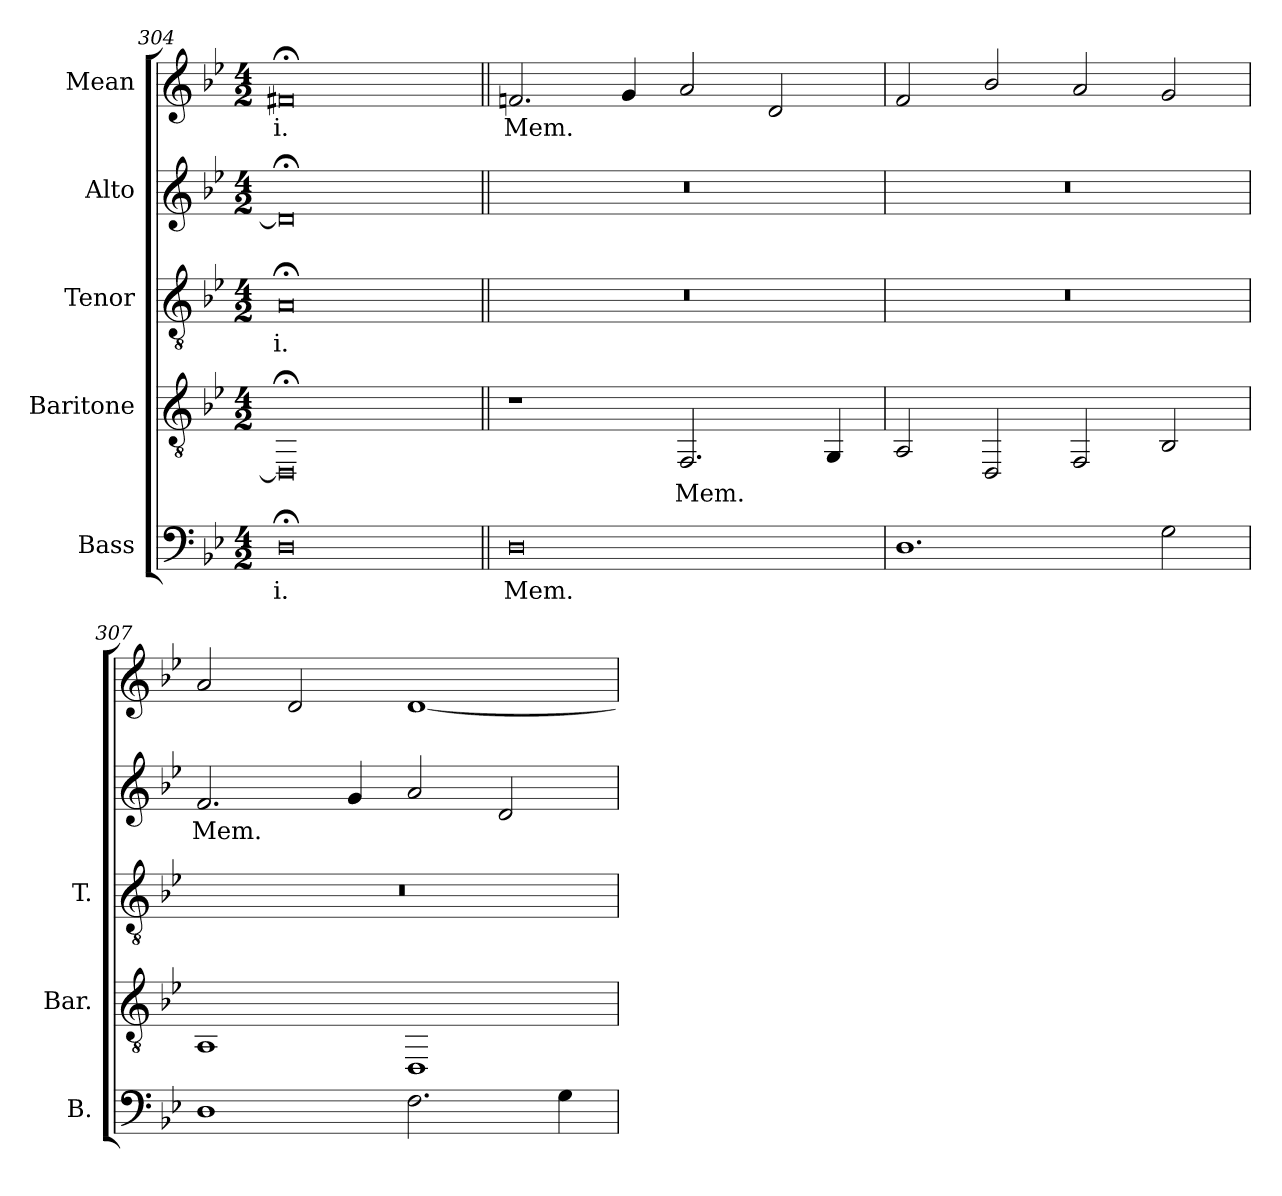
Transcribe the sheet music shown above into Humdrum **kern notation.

**kern	**text	**kern	**text	**kern	**text	**kern	**text	**kern	**text
*part5	*part5	*part4	*part4	*part3	*part3	*part2	*part2	*part1	*part1
*staff5	*staff5	*staff4	*staff4	*staff3	*staff3	*staff2	*staff2	*staff1	*staff1
*I"Bass	*	*I"Baritone	*	*I"Tenor	*	*I"Alto	*	*I"Mean	*
*I'B.	*	*I'Bar.	*	*I'T.	*	*	*	*	*
*clefF4	*	*clefGv2	*	*clefGv2	*	*clefG2	*	*clefG2	*
*	*	*	*	*ITrd7c12	*	*	*	*	*
*k[b-e-]	*	*k[b-e-]	*	*k[b-e-]	*	*k[b-e-]	*	*k[b-e-]	*
*B-:	*	*B-:	*	*B-:	*	*B-:	*	*B-:	*
*M4/2	*	*M4/2	*	*M4/2	*	*M4/2	*	*M4/2	*
=304	=304	=304	=304	=304	=304	=304	=304	=304	=304
!	!LO:LY:b:color=#000000	!	!	!	!	!	!	!	!
!	!	!	!	!	!LO:LY:b:color=#000000	!	!	!	!
!	!	!	!	!	!	!	!	!	!LO:LY:b:color=#000000
0D;i	-i.	0DD;i]	.	0AA;i	-i.	0d;i]	.	0f#X;i	-i.
!!LO:LB:g=z
=305||	=305||	=305||	=305||	=305||	=305||	=305||	=305||	=305||	=305||
!	!LO:LY:b:color=#000000	!	!	!LO:N:vis=1	!	!LO:N:vis=1	!	!	!
!	!	!	!	!	!	!	!	!	!LO:LY:b:color=#000000
0Di	Mem.	1r	.	0r	.	0r	.	2.fni/	Mem.
.	.	.	.	.	.	.	.	4gi/	.
!	!	!	!LO:LY:b:color=#000000	!	!	!	!	!	!
.	.	2.FFi/	Mem.	.	.	.	.	2ai/	.
.	.	.	.	.	.	.	.	2di/	.
.	.	4GGi/	.	.	.	.	.	.	.
=306	=306	=306	=306	=306	=306	=306	=306	=306	=306
!	!	!	!	!LO:N:vis=1	!	!LO:N:vis=1	!	!	!
1.Di	.	2AAi/	.	0r	.	0r	.	2fi/	.
.	.	2DDi/	.	.	.	.	.	2b-i/	.
.	.	2FFi/	.	.	.	.	.	2ai/	.
2Gi\	.	2BB-i/	.	.	.	.	.	2gi/	.
=307	=307	=307	=307	=307	=307	=307	=307	=307	=307
!	!	!	!	!LO:N:vis=1	!	!	!	!	!
!	!	!	!	!	!	!	!LO:LY:b:color=#000000	!	!
1Di	.	1AAi	.	0r	.	2.fi/	Mem.	2ai/	.
.	.	.	.	.	.	.	.	2di/	.
.	.	.	.	.	.	4gi/	.	.	.
2.Fi\	.	1DDi	.	.	.	2ai/	.	[1di	.
.	.	.	.	.	.	2di/	.	.	.
4Gi\	.	.	.	.	.	.	.	.	.
=	=	=	=	=	=	=	=	=	=
*-	*-	*-	*-	*-	*-	*-	*-	*-	*-
